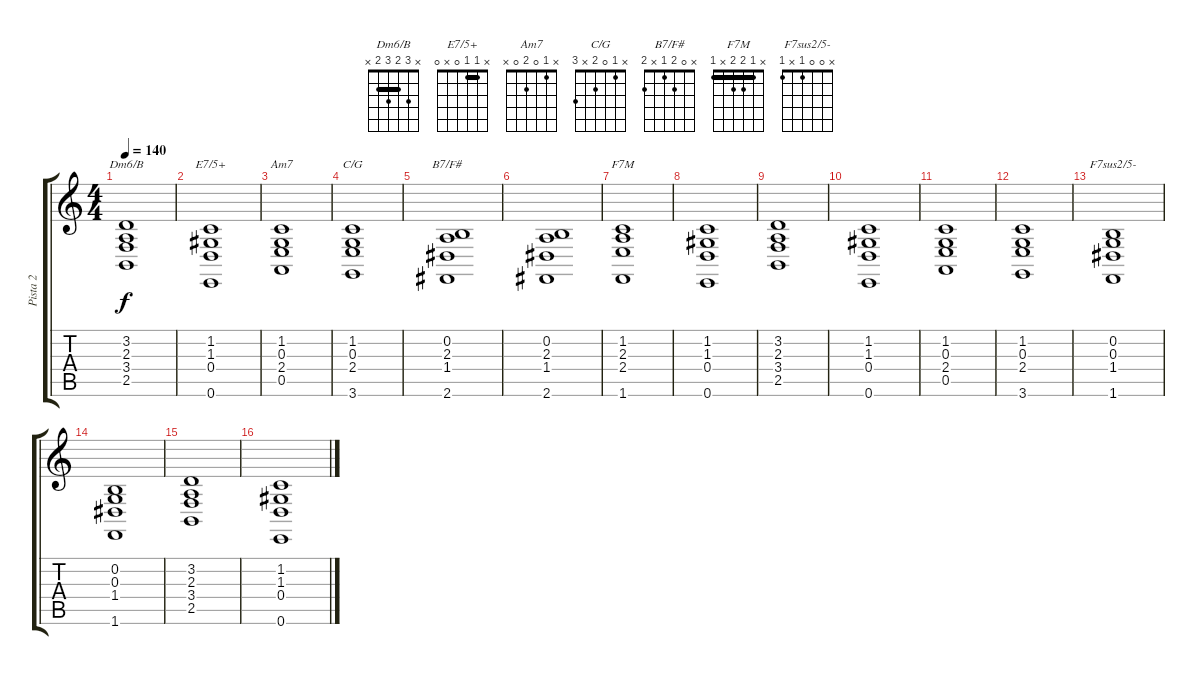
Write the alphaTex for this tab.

\track ("Pista 2" "Pista 2") {instrument synthstrings2}
\staff {score tabs}
\tuning (E4 B3 G3 D3 A2 E2) {hide}
\chord ("Dm6/B" x 3 2 3 2 x) {barre 2}
\chord ("E7/5+" x 1 1 0 x 0) {barre 1}
\chord ("Am7" x 1 0 2 0 x)
\chord ("C/G" x 1 0 2 x 3)
\chord ("B7/F#" x 0 2 1 x 2)
\chord ("F7M" x 1 2 2 x 1) {barre 1}
\chord ("F7sus2/5-" x 0 0 1 x 1)
\ts (4 4)
\tempo 140
\clef g2
\ks c
(3.2 2.3 3.4 2.5).1{ch "Dm6/B" dy f} |
(1.2 1.3 0.4 0.6).1{ch "E7/5+"} |
(1.2 0.3 2.4 0.5).1{ch "Am7"} |
(1.2 0.3 2.4 3.6).1{ch "C/G"} |
(0.2 2.3 1.4 2.6).1{ch "B7/F#"} |
(0.2 2.3 1.4 2.6).1 |
(1.2 2.3 2.4 1.6).1{ch "F7M"} |
(1.2 1.3 0.4 0.6).1 |
(3.2 2.3 3.4 2.5).1 |
(1.2 1.3 0.4 0.6).1 |
(1.2 0.3 2.4 0.5).1 |
(1.2 0.3 2.4 3.6).1 |
(0.2 0.3 1.4 1.6).1{ch "F7sus2/5-"} |
(0.2 0.3 1.4 1.6).1 |
(3.2 2.3 3.4 2.5).1 |
(1.2 1.3 0.4 0.6).1
